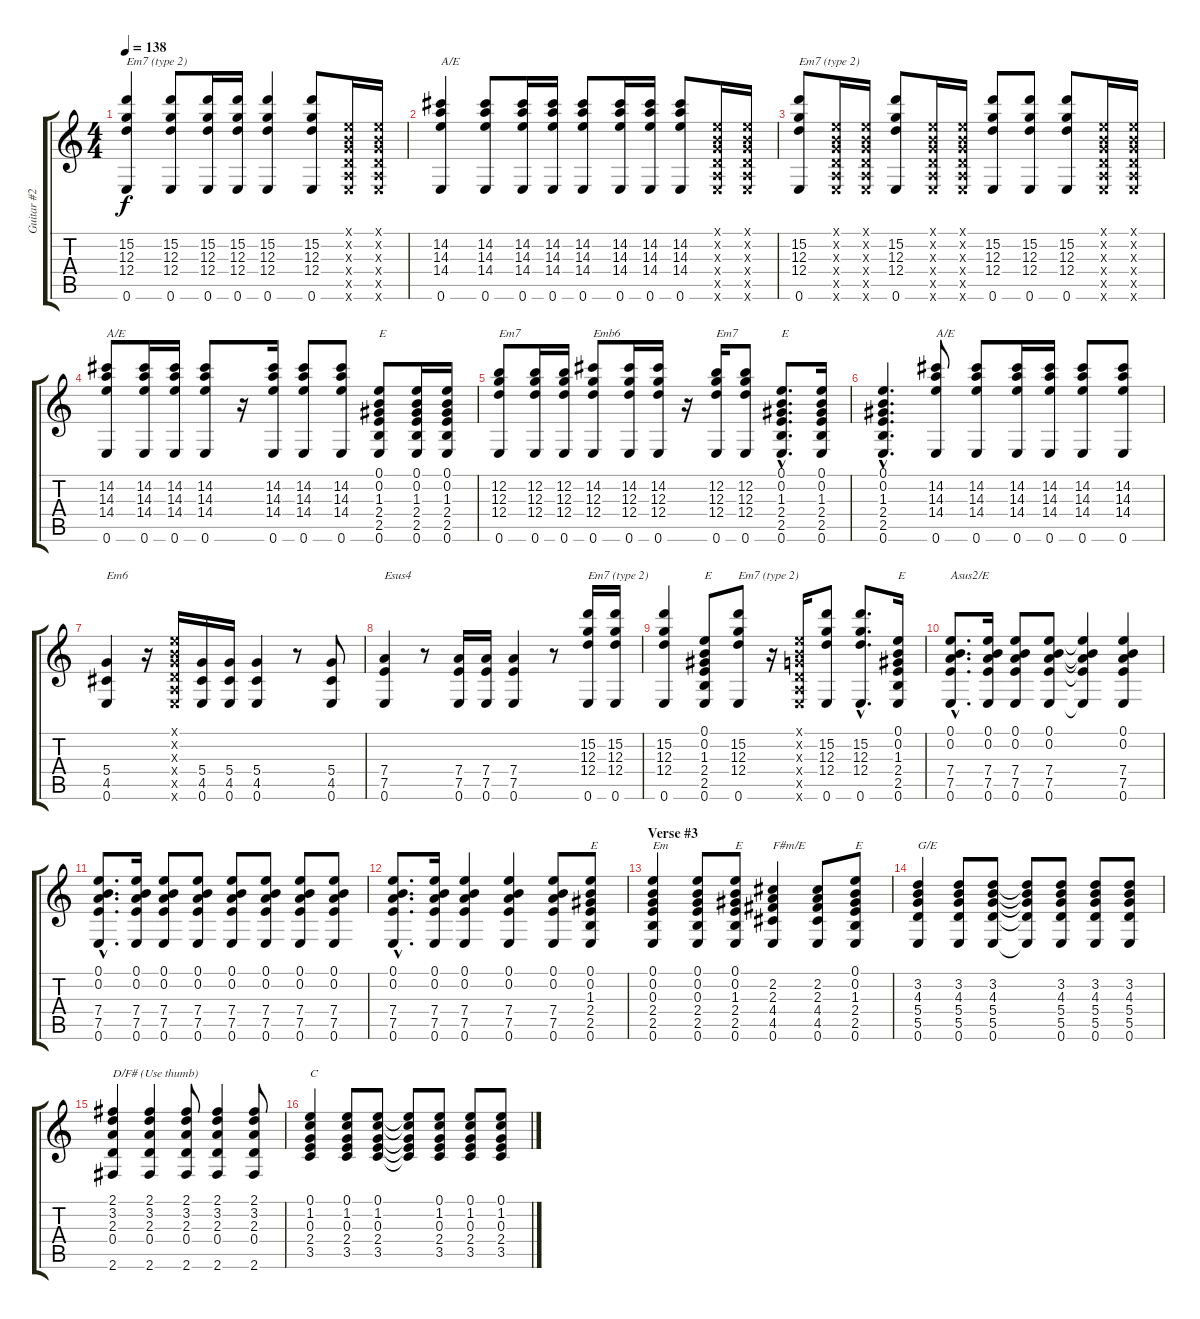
\track ("Guitar #2" "Guitar #2") {instrument electricguitarclean}
\staff {score tabs}
\tuning (E4 B3 G3 D3 A2 E2) {hide}
\ts (4 4)
\tempo 138
\clef g2
\ks c
(15.2 12.3 12.4 0.6).4{txt "Em7 (type 2)" dy f} (15.2 12.3 12.4 0.6).8 (15.2 12.3 12.4 0.6).16 (15.2 12.3 12.4 0.6).16 (15.2 12.3 12.4 0.6).4 (15.2 12.3 12.4 0.6).8 (0.1{x} 0.2{x} 0.3{x} 0.4{x} 0.5{x} 0.6{x}).16 (0.1{x} 0.2{x} 0.3{x} 0.4{x} 0.5{x} 0.6{x}).16 |
(14.2 14.3 14.4 0.6).4{txt "A/E"} (14.2 14.3 14.4 0.6).8 (14.2 14.3 14.4 0.6).16 (14.2 14.3 14.4 0.6).16 (14.2 14.3 14.4 0.6).8 (14.2 14.3 14.4 0.6).16 (14.2 14.3 14.4 0.6).16 (14.2 14.3 14.4 0.6).8 (0.1{x} 0.2{x} 0.3{x} 0.4{x} 0.5{x} 0.6{x}).16 (0.1{x} 0.2{x} 0.3{x} 0.4{x} 0.5{x} 0.6{x}).16 |
(15.2 12.3 12.4 0.6).8{txt "Em7 (type 2)"} (0.1{x} 0.2{x} 0.3{x} 0.4{x} 0.5{x} 0.6{x}).16 (0.1{x} 0.2{x} 0.3{x} 0.4{x} 0.5{x} 0.6{x}).16 (15.2 12.3 12.4 0.6).8 (0.1{x} 0.2{x} 0.3{x} 0.4{x} 0.5{x} 0.6{x}).16 (0.1{x} 0.2{x} 0.3{x} 0.4{x} 0.5{x} 0.6{x}).16 (15.2 12.3 12.4 0.6).8 (15.2 12.3 12.4 0.6).8 (15.2 12.3 12.4 0.6).8 (0.1{x} 0.2{x} 0.3{x} 0.4{x} 0.5{x} 0.6{x}).16 (0.1{x} 0.2{x} 0.3{x} 0.4{x} 0.5{x} 0.6{x}).16 |
(14.2 14.3 14.4 0.6).8{txt "A/E"} (14.2 14.3 14.4 0.6).16 (14.2 14.3 14.4 0.6).16 (14.2 14.3 14.4 0.6).8 r.16 (14.2 14.3 14.4 0.6).16 (14.2 14.3 14.4 0.6).8 (14.2 14.3 14.4 0.6).8 (0.1 0.2 1.3 2.4 2.5 0.6).8{txt "E"} (0.1 0.2 1.3 2.4 2.5 0.6).16 (0.1 0.2 1.3 2.4 2.5 0.6).16 |
(12.2 12.3 12.4 0.6).8{txt "Em7"} (12.2 12.3 12.4 0.6).16 (12.2 12.3 12.4 0.6).16 (14.2 12.3 12.4 0.6).8{txt "Emb6"} (14.2 12.3 12.4 0.6).16 (14.2 12.3 12.4 0.6).16 r.16 (12.2 12.3 12.4 0.6).16{txt "Em7"} (12.2 12.3 12.4 0.6).8 (0.1{hac} 0.2{hac} 1.3{hac} 2.4{hac} 2.5{hac} 0.6{hac}).8{d txt "E"} (0.1 0.2 1.3 2.4 2.5 0.6).16 |
(0.1{hac} 0.2{hac} 1.3{hac} 2.4{hac} 2.5{hac} 0.6{hac}).4{d} (14.2 14.3 14.4 0.6).8{txt "A/E"} (14.2 14.3 14.4 0.6).8 (14.2 14.3 14.4 0.6).16 (14.2 14.3 14.4 0.6).16 (14.2 14.3 14.4 0.6).8 (14.2 14.3 14.4 0.6).8 |
(5.4 4.5 0.6).4{txt "Em6"} r.16 (0.1{x} 0.2{x} 0.3{x} 0.4{x} 0.5{x} 0.6{x}).16 (5.4 4.5 0.6).16 (5.4 4.5 0.6).16 (5.4 4.5 0.6).4 r.8 (5.4 4.5 0.6).8 |
(7.4 7.5 0.6).4{txt "Esus4"} r.8 (7.4 7.5 0.6).16 (7.4 7.5 0.6).16 (7.4 7.5 0.6).4 r.8 (15.2 12.3 12.4 0.6).16{txt "Em7 (type 2)"} (15.2 12.3 12.4 0.6).16 |
(15.2 12.3 12.4 0.6).4 (0.1 0.2 1.3 2.4 2.5 0.6).8{txt "E"} (15.2 12.3 12.4 0.6).8{txt "Em7 (type 2)"} r.16 (0.1{x} 0.2{x} 0.3{x} 0.4{x} 0.5{x} 0.6{x}).16 (15.2 12.3 12.4 0.6).8 (15.2{hac} 12.3{hac} 12.4{hac} 0.6{hac}).8{d} (0.1 0.2 1.3 2.4 2.5 0.6).16{txt "E"} |
(0.1{hac} 0.2{hac} 7.4{hac} 7.5{hac} 0.6{hac}).8{d txt "Asus2/E"} (0.1 0.2 7.4 7.5 0.6).16 (0.1 0.2 7.4 7.5 0.6).8 (0.1 0.2 7.4 7.5 0.6).8 (0.1{t} 0.2{t} 7.4{t} 7.5{t} 0.6{t}).4 (0.1 0.2 7.4 7.5 0.6).4 |
(0.1{hac} 0.2{hac} 7.4{hac} 7.5{hac} 0.6{hac}).8{d} (0.1 0.2 7.4 7.5 0.6).16 (0.1 0.2 7.4 7.5 0.6).8 (0.1 0.2 7.4 7.5 0.6).8 (0.1 0.2 7.4 7.5 0.6).8 (0.1 0.2 7.4 7.5 0.6).8 (0.1 0.2 7.4 7.5 0.6).8 (0.1 0.2 7.4 7.5 0.6).8 |
(0.1{hac} 0.2{hac} 7.4{hac} 7.5{hac} 0.6{hac}).8{d} (0.1 0.2 7.4 7.5 0.6).16 (0.1 0.2 7.4 7.5 0.6).4 (0.1 0.2 7.4 7.5 0.6).4 (0.1 0.2 7.4 7.5 0.6).8 (0.1 0.2 1.3 2.4 2.5 0.6).8{txt "E"} |
\section ("" "Verse #3")
(0.1 0.2 0.3 2.4 2.5 0.6).4{txt "Em"} (0.1 0.2 0.3 2.4 2.5 0.6).8 (0.1 0.2 1.3 2.4 2.5 0.6).8{txt "E"} (2.2 2.3 4.4 4.5 0.6).4{txt "F#m/E"} (2.2 2.3 4.4 4.5 0.6).8 (0.1 0.2 1.3 2.4 2.5 0.6).8{txt "E"} |
(3.2 4.3 5.4 5.5 0.6).4{txt "G/E"} (3.2 4.3 5.4 5.5 0.6).8 (3.2 4.3 5.4 5.5 0.6).8 (3.2{t} 4.3{t} 5.4{t} 5.5{t} 0.6{t}).8 (3.2 4.3 5.4 5.5 0.6).8 (3.2 4.3 5.4 5.5 0.6).8 (3.2 4.3 5.4 5.5 0.6).8 |
(2.1 3.2 2.3 0.4 2.6).4{txt "D/F# (Use thumb)"} (2.1 3.2 2.3 0.4 2.6).4 (2.1 3.2 2.3 0.4 2.6).8 (2.1 3.2 2.3 0.4 2.6).4 (2.1 3.2 2.3 0.4 2.6).8 |
(0.1 1.2 0.3 2.4 3.5).4{txt "C"} (0.1 1.2 0.3 2.4 3.5).8 (0.1 1.2 0.3 2.4 3.5).8 (0.1{t} 1.2{t} 0.3{t} 2.4{t} 3.5{t}).8 (0.1 1.2 0.3 2.4 3.5).8 (0.1 1.2 0.3 2.4 3.5).8 (0.1 1.2 0.3 2.4 3.5).8
